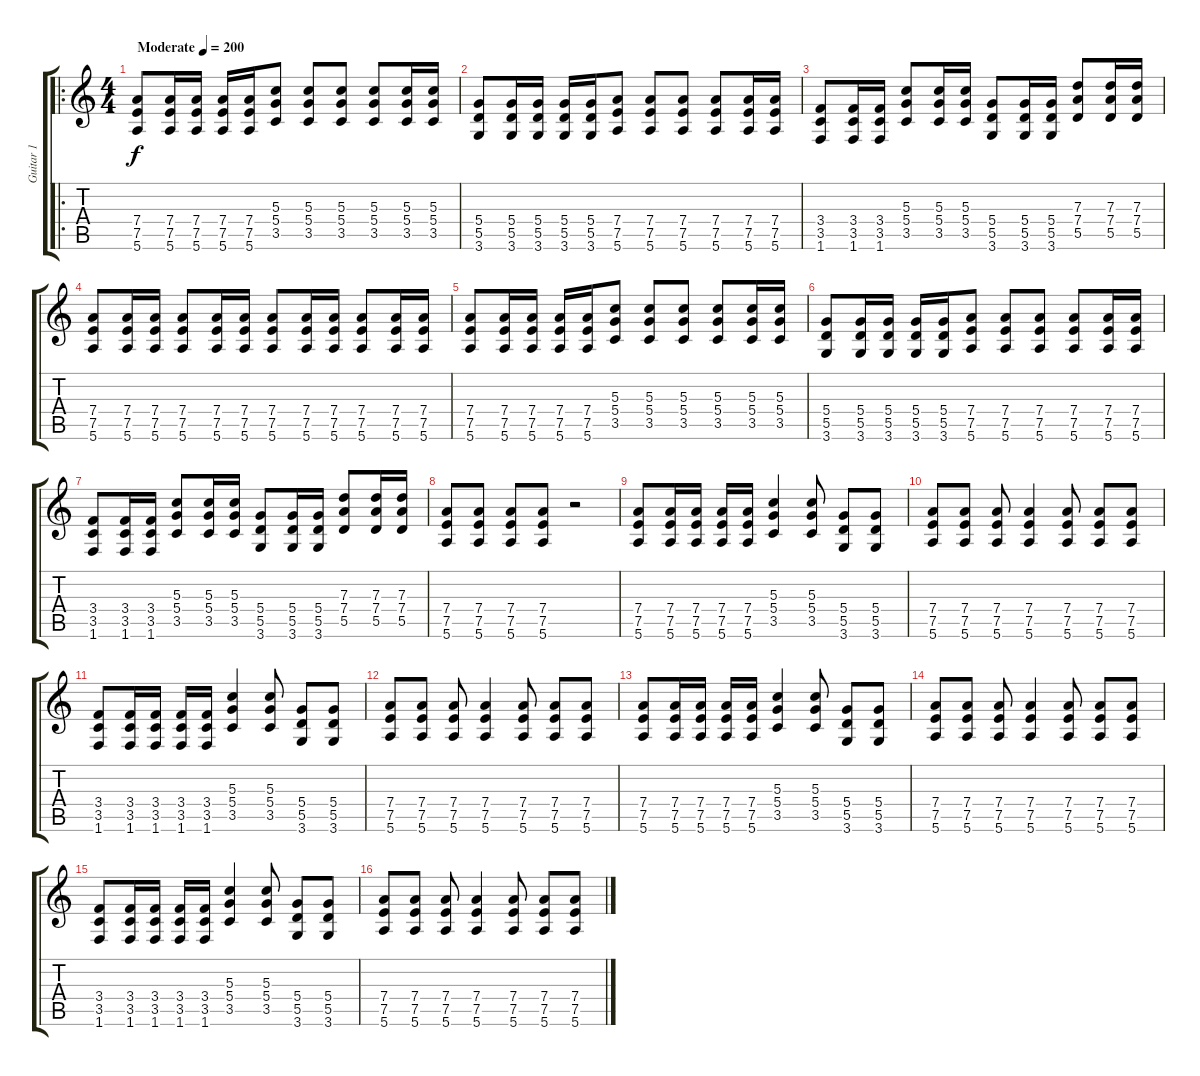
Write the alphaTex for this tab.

\track ("Guitar 1" "Guitar 1") {instrument distortionguitar}
\staff {score tabs}
\tuning (E4 B3 G3 D3 A2 E2) {hide}
\ro
\ts (4 4)
\tempo (200 "Moderate")
\clef g2
\ks c
(7.4 7.5 5.6).8{dy f instrument distortionguitar} (7.4 7.5 5.6).16 (7.4 7.5 5.6).16 (7.4 7.5 5.6).16 (7.4 7.5 5.6).16 (5.3 5.4 3.5).8 (5.3 5.4 3.5).8 (5.3 5.4 3.5).8 (5.3 5.4 3.5).8 (5.3 5.4 3.5).16 (5.3 5.4 3.5).16 |
(5.4 5.5 3.6).8 (5.4 5.5 3.6).16 (5.4 5.5 3.6).16 (5.4 5.5 3.6).16 (5.4 5.5 3.6).16 (7.4 7.5 5.6).8 (7.4 7.5 5.6).8 (7.4 7.5 5.6).8 (7.4 7.5 5.6).8 (7.4 7.5 5.6).16 (7.4 7.5 5.6).16 |
(3.4 3.5 1.6).8 (3.4 3.5 1.6).16 (3.4 3.5 1.6).16 (5.3 5.4 3.5).8 (5.3 5.4 3.5).16 (5.3 5.4 3.5).16 (5.4 5.5 3.6).8 (5.4 5.5 3.6).16 (5.4 5.5 3.6).16 (7.3 7.4 5.5).8 (7.3 7.4 5.5).16 (7.3 7.4 5.5).16 |
(7.4 7.5 5.6).8 (7.4 7.5 5.6).16 (7.4 7.5 5.6).16 (7.4 7.5 5.6).8 (7.4 7.5 5.6).16 (7.4 7.5 5.6).16 (7.4 7.5 5.6).8 (7.4 7.5 5.6).16 (7.4 7.5 5.6).16 (7.4 7.5 5.6).8 (7.4 7.5 5.6).16 (7.4 7.5 5.6).16 |
(7.4 7.5 5.6).8 (7.4 7.5 5.6).16 (7.4 7.5 5.6).16 (7.4 7.5 5.6).16 (7.4 7.5 5.6).16 (5.3 5.4 3.5).8 (5.3 5.4 3.5).8 (5.3 5.4 3.5).8 (5.3 5.4 3.5).8 (5.3 5.4 3.5).16 (5.3 5.4 3.5).16 |
(5.4 5.5 3.6).8 (5.4 5.5 3.6).16 (5.4 5.5 3.6).16 (5.4 5.5 3.6).16 (5.4 5.5 3.6).16 (7.4 7.5 5.6).8 (7.4 7.5 5.6).8 (7.4 7.5 5.6).8 (7.4 7.5 5.6).8 (7.4 7.5 5.6).16 (7.4 7.5 5.6).16 |
(3.4 3.5 1.6).8 (3.4 3.5 1.6).16 (3.4 3.5 1.6).16 (5.3 5.4 3.5).8 (5.3 5.4 3.5).16 (5.3 5.4 3.5).16 (5.4 5.5 3.6).8 (5.4 5.5 3.6).16 (5.4 5.5 3.6).16 (7.3 7.4 5.5).8 (7.3 7.4 5.5).16 (7.3 7.4 5.5).16 |
(7.4 7.5 5.6).8 (7.4 7.5 5.6).8 (7.4 7.5 5.6).8 (7.4 7.5 5.6).8 r.2 |
(7.4 7.5 5.6).8 (7.4 7.5 5.6).16 (7.4 7.5 5.6).16 (7.4 7.5 5.6).16 (7.4 7.5 5.6).16 (5.3 5.4 3.5).4 (5.3 5.4 3.5).8 (5.4 5.5 3.6).8 (5.4 5.5 3.6).8 |
(7.4 7.5 5.6).8 (7.4 7.5 5.6).8 (7.4 7.5 5.6).8 (7.4 7.5 5.6).4 (7.4 7.5 5.6).8 (7.4 7.5 5.6).8 (7.4 7.5 5.6).8 |
(3.4 3.5 1.6).8 (3.4 3.5 1.6).16 (3.4 3.5 1.6).16 (3.4 3.5 1.6).16 (3.4 3.5 1.6).16 (5.3 5.4 3.5).4 (5.3 5.4 3.5).8 (5.4 5.5 3.6).8 (5.4 5.5 3.6).8 |
(7.4 7.5 5.6).8 (7.4 7.5 5.6).8 (7.4 7.5 5.6).8 (7.4 7.5 5.6).4 (7.4 7.5 5.6).8 (7.4 7.5 5.6).8 (7.4 7.5 5.6).8 |
(7.4 7.5 5.6).8 (7.4 7.5 5.6).16 (7.4 7.5 5.6).16 (7.4 7.5 5.6).16 (7.4 7.5 5.6).16 (5.3 5.4 3.5).4 (5.3 5.4 3.5).8 (5.4 5.5 3.6).8 (5.4 5.5 3.6).8 |
(7.4 7.5 5.6).8 (7.4 7.5 5.6).8 (7.4 7.5 5.6).8 (7.4 7.5 5.6).4 (7.4 7.5 5.6).8 (7.4 7.5 5.6).8 (7.4 7.5 5.6).8 |
(3.4 3.5 1.6).8 (3.4 3.5 1.6).16 (3.4 3.5 1.6).16 (3.4 3.5 1.6).16 (3.4 3.5 1.6).16 (5.3 5.4 3.5).4 (5.3 5.4 3.5).8 (5.4 5.5 3.6).8 (5.4 5.5 3.6).8 |
(7.4 7.5 5.6).8 (7.4 7.5 5.6).8 (7.4 7.5 5.6).8 (7.4 7.5 5.6).4 (7.4 7.5 5.6).8 (7.4 7.5 5.6).8 (7.4 7.5 5.6).8
